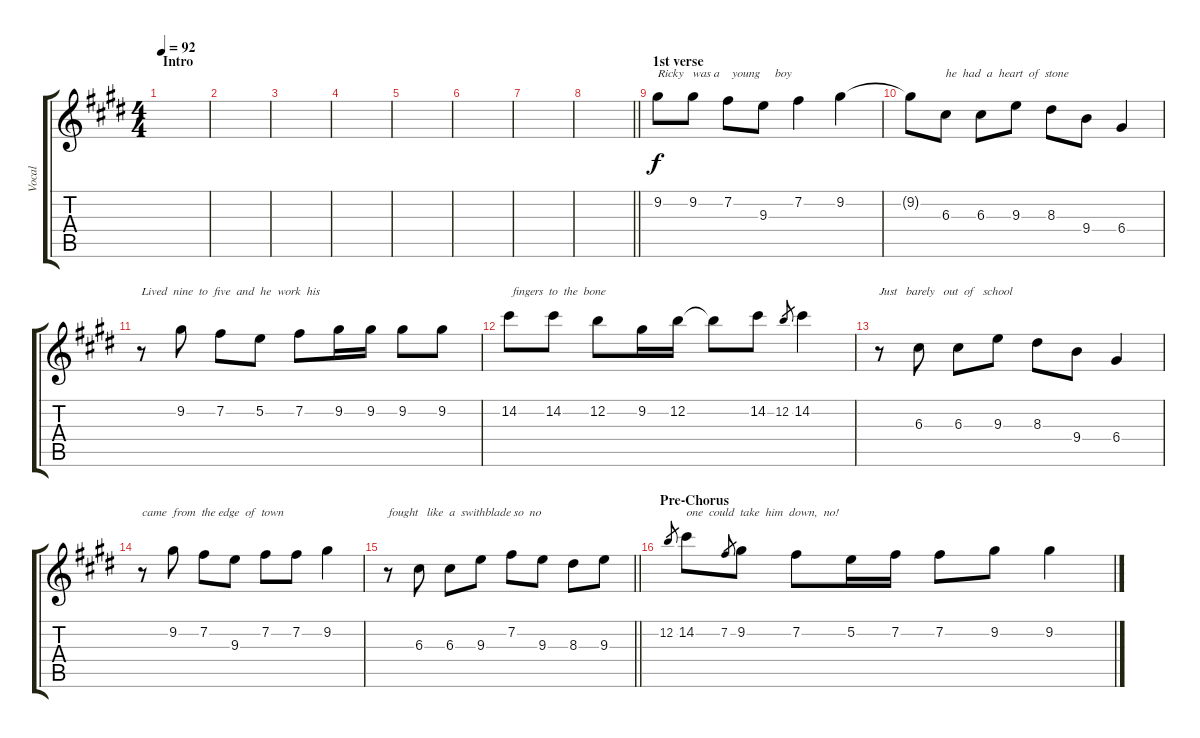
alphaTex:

\track ("Vocal" "Vocal") {instrument overdrivenguitar}
\staff {score tabs}
\tuning (E4 B3 G3 D3 A2 E2) {hide}
\ts (4 4)
\section ("" "Intro")
\tempo 92
\clef g2
\ks e
|
|
|
|
|
|
|
\barLineRight lightlight
|
\section ("" "1st verse")
9.2.8{txt "Ricky   was a    young     boy"} 9.2.8 7.2.8 9.3.8 7.2.4 9.2.4 |
9.2{t}.8 6.3.8{txt "he  had  a  heart  of  stone"} 6.3.8 9.3.8 8.3.8 9.4.8 6.4.4 |
r.8{txt "Lived  nine  to  five  and  he  work  his "} 9.2.8 7.2.8 5.2.8 7.2.8 9.2.16 9.2.16 9.2.8 9.2.8 |
14.2.8{txt " fingers  to  the  bone"} 14.2.8 12.2.8 9.2.16 12.2.16 12.2{t}.8 14.2.8 12.2.8{gr} 14.2.4 |
r.8{txt "Just   barely   out  of   school"} 6.3.8 6.3.8 9.3.8 8.3.8 9.4.8 6.4.4 |
r.8{txt "came  from  the edge  of  town"} 9.2.8 7.2.8 9.3.8 7.2.8 7.2.8 9.2.4 |
\barLineRight lightlight
r.8{txt "fought   like  a  swithblade so  no"} 6.3.8 6.3.8 9.3.8 7.2.8 9.3.8 8.3.8 9.3.8 |
\section ("" "Pre-Chorus")
12.2.8{gr} 14.2.8{txt "one  could  take  him  down,  no!"} 7.2.8{gr} 9.2.8 7.2.8 5.2.16 7.2.16 7.2.8 9.2.8 9.2.4
